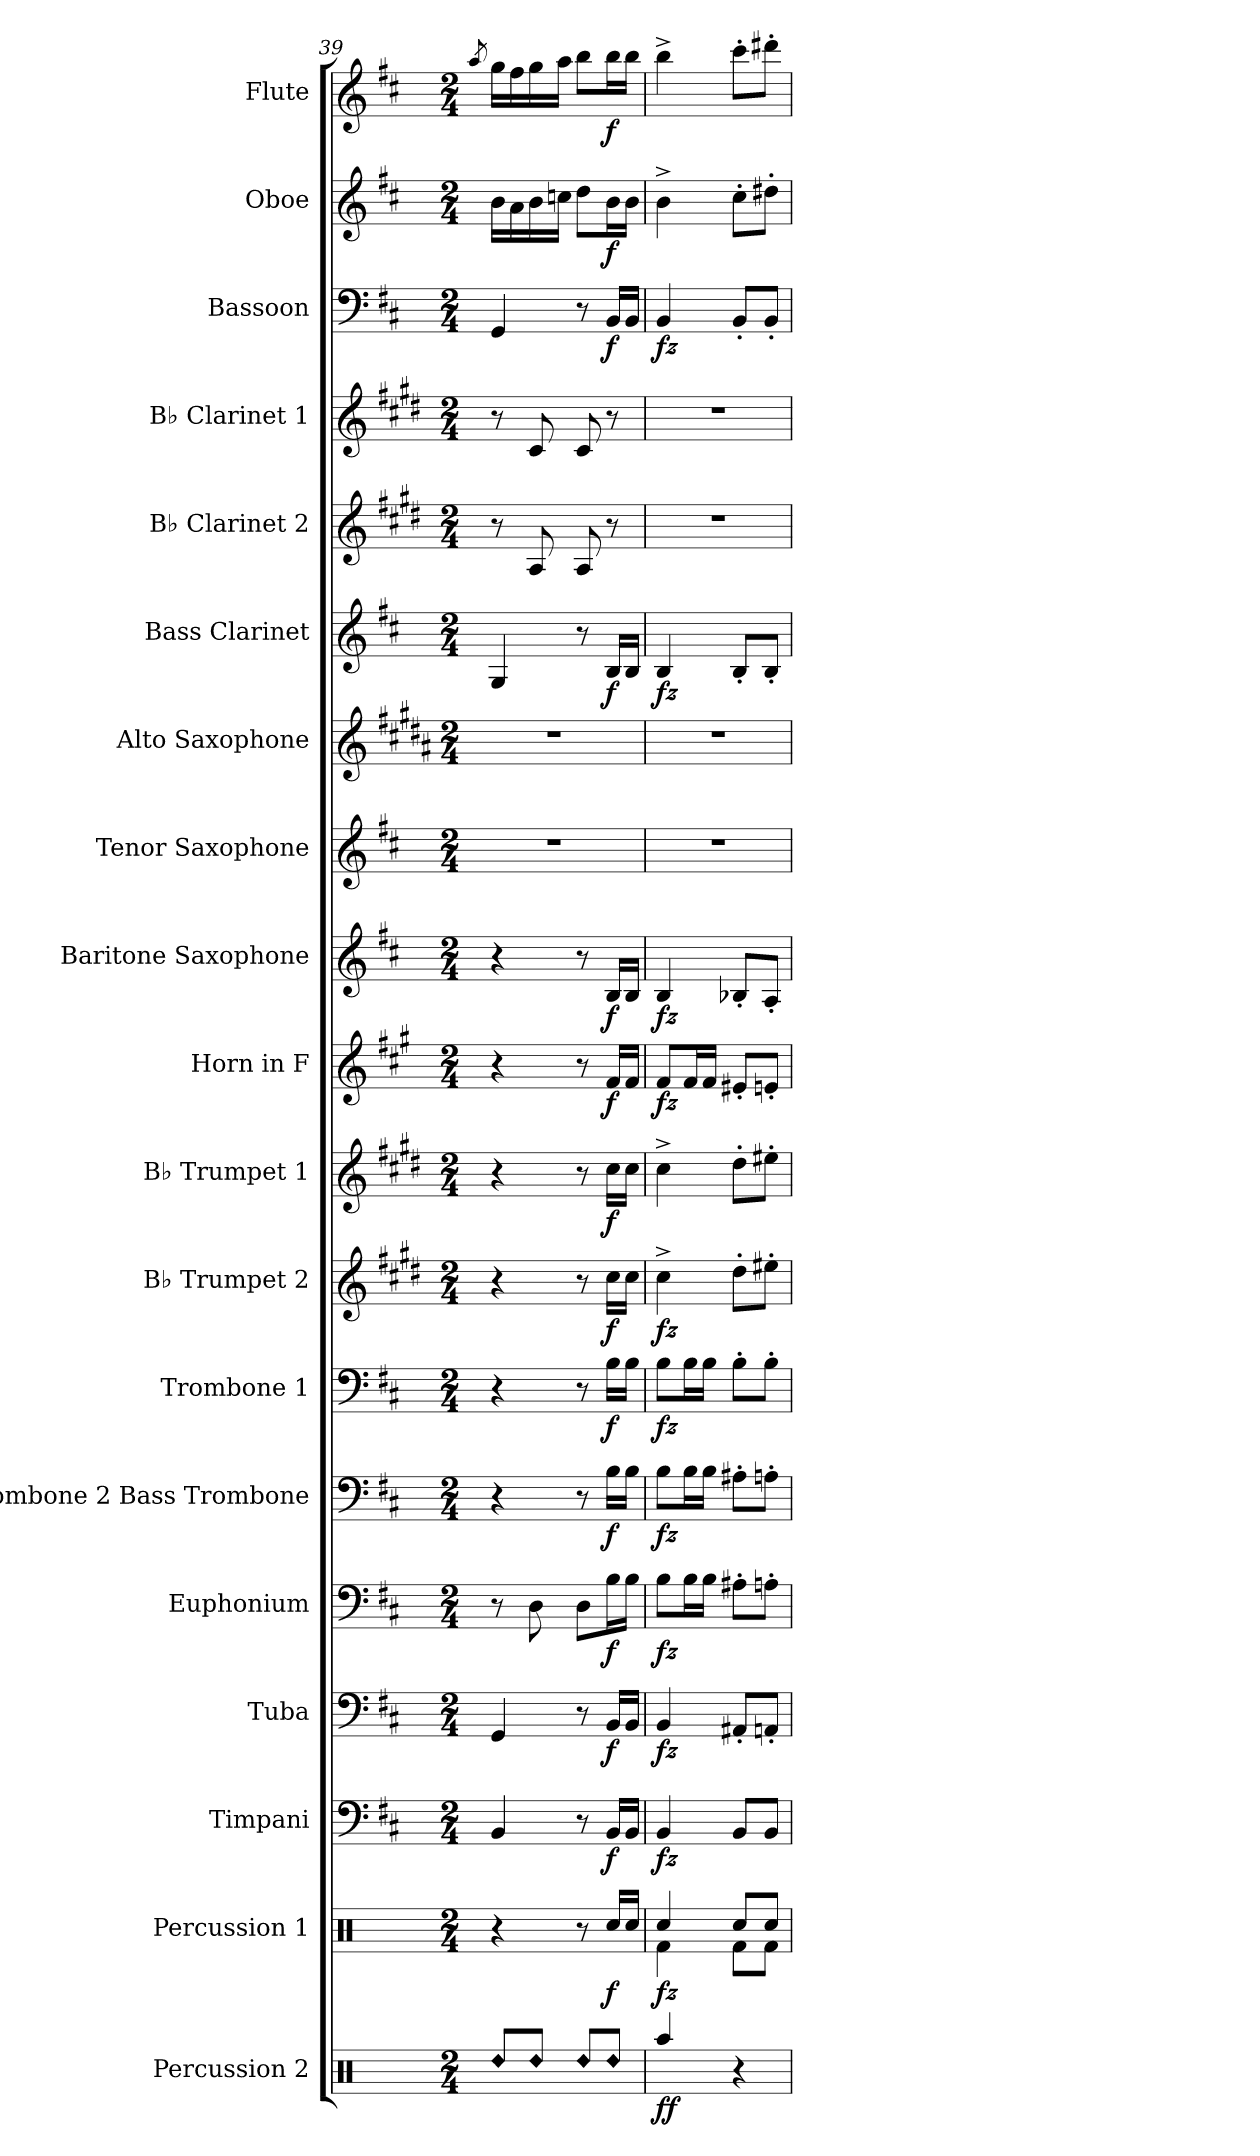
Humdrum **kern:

**kern	**dynam	**kern	**dynam	**kern	**dynam	**kern	**dynam	**kern	**dynam	**kern	**dynam	**kern	**dynam	**kern	**dynam	**kern	**dynam	**kern	**dynam	**kern	**dynam	**kern	**kern	**kern	**dynam	**kern	**kern	**kern	**dynam	**kern	**dynam	**kern	**dynam
*part19	*part19	*part18	*part18	*part17	*part17	*part16	*part16	*part15	*part15	*part14	*part14	*part13	*part13	*part12	*part12	*part11	*part11	*part10	*part10	*part9	*part9	*part8	*part7	*part6	*part6	*part5	*part4	*part3	*part3	*part2	*part2	*part1	*part1
*staff19	*staff19	*staff18	*staff18	*staff17	*staff17	*staff16	*staff16	*staff15	*staff15	*staff14	*staff14	*staff13	*staff13	*staff12	*staff12	*staff11	*staff11	*staff10	*staff10	*staff9	*staff9	*staff8	*staff7	*staff6	*staff6	*staff5	*staff4	*staff3	*staff3	*staff2	*staff2	*staff1	*staff1
*I"Percussion 2	*	*I"Percussion 1	*	*I"Timpani	*	*I"Tuba	*	*I"Euphonium	*	*I"Trombone 2 Bass Trombone	*	*I"Trombone 1	*	*I"B♭ Trumpet 2	*	*I"B♭ Trumpet 1	*	*I"Horn in F	*	*I"Baritone Saxophone	*	*I"Tenor Saxophone	*I"Alto Saxophone	*I"Bass Clarinet	*	*I"B♭ Clarinet 2	*I"B♭ Clarinet 1	*I"Bassoon	*	*I"Oboe	*	*I"Flute	*
*I'Perc. 2	*	*I'Perc. 1	*	*I'Timp.	*	*I'Tba.	*	*I'Euph.	*	*I'Tbn. 2 B. Tbn.	*	*I'Tbn. 1	*	*I'B♭ Tpt. 2	*	*I'B♭ Tpt. 1	*	*	*	*I'Bar. Sax.	*	*I'T. Sax.	*I'A. Sax.	*I'B. Cl.	*	*I'B♭ Cl. 2	*I'B♭ Cl. 1	*I'Bsn.	*	*I'Ob.	*	*I'Fl.	*
*clefX	*	*clefX	*	*clefF4	*	*clefF4	*	*clefF4	*	*clefF4	*	*clefF4	*	*clefG2	*	*clefG2	*	*clefG2	*	*clefG2	*	*clefG2	*clefG2	*clefG2	*	*clefG2	*clefG2	*clefF4	*	*clefG2	*	*clefG2	*
*	*	*	*	*	*	*	*	*	*	*	*	*	*	*ITrd1c2	*	*ITrd1c2	*	*ITrd4c7	*	*ITrd12c21	*	*ITrd8c14	*ITrd5c9	*ITrd8c14	*	*ITrd1c2	*ITrd1c2	*	*	*	*	*	*
*k[]	*	*k[]	*	*k[f#c#]	*	*k[f#c#]	*	*k[f#c#]	*	*k[f#c#]	*	*k[f#c#]	*	*k[f#c#]	*	*k[f#c#]	*	*k[f#c#]	*	*k[f#c#]	*	*k[f#c#]	*k[f#c#]	*k[f#c#]	*	*k[f#c#]	*k[f#c#]	*k[f#c#]	*	*k[f#c#]	*	*k[f#c#]	*
*M2/4	*	*M2/4	*	*M2/4	*	*M2/4	*	*M2/4	*	*M2/4	*	*M2/4	*	*M2/4	*	*M2/4	*	*M2/4	*	*M2/4	*	*M2/4	*M2/4	*M2/4	*	*M2/4	*M2/4	*M2/4	*	*M2/4	*	*M2/4	*
=39	=39	=39	=39	=39	=39	=39	=39	=39	=39	=39	=39	=39	=39	=39	=39	=39	=39	=39	=39	=39	=39	=39	=39	=39	=39	=39	=39	=39	=39	=39	=39	=39	=39
.	.	.	.	.	.	.	.	.	.	.	.	.	.	.	.	.	.	.	.	.	.	.	.	.	.	.	.	.	.	.	.	8qaa/	.
!LO:N:head=diamond	!	!	!	!	!	!	!	!	!	!	!	!	!	!	!	!	!	!	!	!	!	!	!	!	!	!	!	!	!	!	!	!	!
8Rdd/L	.	4r	.	4BB/	.	4GG/	.	8r	.	4r	.	4r	.	4r	.	4r	.	4r	.	4r	.	2r	2r	4GG/	.	8r	8r	4GG/	.	16b\LL	.	16gg\LL	.
.	.	.	.	.	.	.	.	.	.	.	.	.	.	.	.	.	.	.	.	.	.	.	.	.	.	.	.	.	.	16a\	.	16ff#\	.
!LO:N:head=diamond	!	!	!	!	!	!	!	!	!	!	!	!	!	!	!	!	!	!	!	!	!	!	!	!	!	!	!	!	!	!	!	!	!
8Rdd/J	.	.	.	.	.	.	.	8D\	.	.	.	.	.	.	.	.	.	.	.	.	.	.	.	.	.	8G/	8B/	.	.	16b\	.	16gg\	.
.	.	.	.	.	.	.	.	.	.	.	.	.	.	.	.	.	.	.	.	.	.	.	.	.	.	.	.	.	.	16ccn\JJ	.	16aa\JJ	.
!LO:N:head=diamond	!	!	!	!	!	!	!	!	!	!	!	!	!	!	!	!	!	!	!	!	!	!	!	!	!	!	!	!	!	!	!	!	!
8Rdd/L	.	8r	.	8r	.	8r	.	8D\L	.	8r	.	8r	.	8r	.	8r	.	8r	.	8r	.	.	.	8r	.	8G/	8B/	8r	.	8dd\L	.	8bb\L	.
!LO:N:head=diamond	!	!	!LO:DY:b	!	!LO:DY:b	!	!LO:DY:b	!	!LO:DY:b	!	!LO:DY:b	!	!LO:DY:b	!	!LO:DY:b	!	!LO:DY:b	!	!LO:DY:b	!	!LO:DY:b	!	!	!	!LO:DY:b	!	!	!	!LO:DY:b	!	!LO:DY:b	!	!LO:DY:b
8Rdd/J	.	16Rcc/LL	f	16BB/LL	f	16BB/LL	f	16B\L	f	16B\LL	f	16B\LL	f	16b\LL	f	16b\LL	f	16B/LL	f	16BB/LL	f	.	.	16BB/LL	f	8r	8r	16BB/LL	f	16b\L	f	16bb\L	f
.	.	16Rcc/JJ	.	16BB/JJ	.	16BB/JJ	.	16B\JJ	.	16B\JJ	.	16B\JJ	.	16b\JJ	.	16b\JJ	.	16B/JJ	.	16BB/JJ	.	.	.	16BB/JJ	.	.	.	16BB/JJ	.	16b\JJ	.	16bb\JJ	.
=40	=40	=40	=40	=40	=40	=40	=40	=40	=40	=40	=40	=40	=40	=40	=40	=40	=40	=40	=40	=40	=40	=40	=40	=40	=40	=40	=40	=40	=40	=40	=40	=40	=40
*	*	*^	*	*	*	*	*	*	*	*	*	*	*	*	*	*	*	*	*	*	*	*	*	*	*	*	*	*	*	*	*	*	*
!	!LO:DY:b	!	!	!LO:DY:b	!	!LO:DY:b	!	!LO:DY:b	!	!LO:DY:b	!	!LO:DY:b	!	!LO:DY:b	!	!LO:DY:b	!	!	!	!LO:DY:b	!	!LO:DY:b	!	!	!	!LO:DY:b	!	!	!	!LO:DY:b	!	!	!	!
4Raa/	ff	4Rcc/	4Rf\	fz	4BB/	fz	4BB/	fz	8B\L	fz	8B\L	fz	8B\L	fz	4b^\	fz	4b^\	.	8B/L	fz	4BB/	fz	2r	2r	4BB/	fz	2r	2r	4BB/	fz	4b^\	.	4bb^\	.
.	.	.	.	.	.	.	.	.	16B\L	.	16B\L	.	16B\L	.	.	.	.	.	16B/L	.	.	.	.	.	.	.	.	.	.	.	.	.	.	.
.	.	.	.	.	.	.	.	.	16B\JJ	.	16B\JJ	.	16B\JJ	.	.	.	.	.	16B/JJ	.	.	.	.	.	.	.	.	.	.	.	.	.	.	.
4r	.	8Rcc/L	8Rf\L	.	8BB/L	.	8AA#X'/L	.	8A#X'\L	.	8A#X'\L	.	8B'\L	.	8cc#'\L	.	8cc#'\L	.	8A#X'/L	.	8BB-X'/L	.	.	.	8BB'/L	.	.	.	8BB'/L	.	8cc#'\L	.	8ccc#'\L	.
.	.	8Rcc/J	8Rf\J	.	8BB/J	.	8AAn'/J	.	8An'\J	.	8An'\J	.	8B'\J	.	8dd#X'\J	.	8dd#X'\J	.	8An'/J	.	8AA'/J	.	.	.	8BB'/J	.	.	.	8BB'/J	.	8dd#X'\J	.	8ddd#X'\J	.
*	*	*v	*v	*	*	*	*	*	*	*	*	*	*	*	*	*	*	*	*	*	*	*	*	*	*	*	*	*	*	*	*	*	*	*
=	=	=	=	=	=	=	=	=	=	=	=	=	=	=	=	=	=	=	=	=	=	=	=	=	=	=	=	=	=	=	=	=	=
*-	*-	*-	*-	*-	*-	*-	*-	*-	*-	*-	*-	*-	*-	*-	*-	*-	*-	*-	*-	*-	*-	*-	*-	*-	*-	*-	*-	*-	*-	*-	*-	*-	*-
